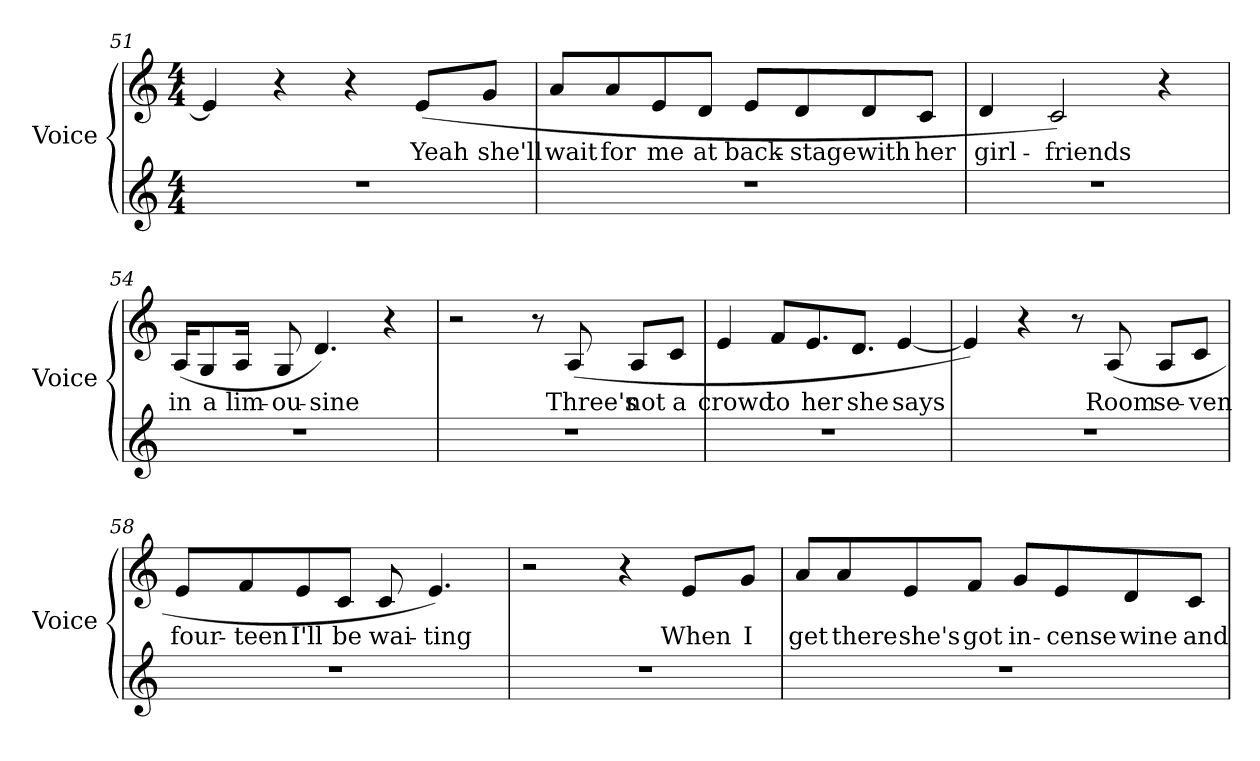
**kern	**kern	**text
*part2	*part1	*part1
*staff2	*staff1	*staff1
*I"Voice	*I"Voice	*
*I'Voice	*I'Voice	*
*clefG2	*clefG2	*
*k[]	*k[]	*
*a:	*a:	*
*M4/4	*M4/4	*
=51	=51	=51
1r	4ei/]	.
.	4r	.
.	4r	.
!	!	!LO:LY:b:color=#000000
.	(8ei/L	Yeah
!	!	!LO:LY:b:color=#000000
.	8gi/J	she'll
!!LO:LB:g=z
=52	=52	=52
!	!	!LO:LY:b:color=#000000
1r	8ai/L	wait
!	!	!LO:LY:b:color=#000000
.	8ai/	for
!	!	!LO:LY:b:color=#000000
.	8ei/	me
!	!	!LO:LY:b:color=#000000
.	8di/J	at
!	!	!LO:LY:b:color=#000000
.	8ei/L	back-
!	!	!LO:LY:b:color=#000000
.	8di/	-stage
!	!	!LO:LY:b:color=#000000
.	8di/	with
!	!	!LO:LY:b:color=#000000
.	8ci/J	her
=53	=53	=53
!	!	!LO:LY:b:color=#000000
1r	4di/	girl-
!	!	!LO:LY:b:color=#000000
.	2ci/)	-friends
.	4r	.
=54	=54	=54
!	!	!LO:LY:b:color=#000000
1r	(16Ai/KL	in
!	!	!LO:LY:b:color=#000000
.	8Gi/	a
!	!	!LO:LY:b:color=#000000
.	16Ai/Jk	lim-
!	!	!LO:LY:b:color=#000000
.	8Gi/	-ou-
!	!	!LO:LY:b:color=#000000
.	4.di/)	-sine
.	4r	.
=55	=55	=55
1r	2r	.
.	8r	.
!	!	!LO:LY:b:color=#000000
.	(8Ai/	Three's
!	!	!LO:LY:b:color=#000000
.	8Ai/L	not
!	!	!LO:LY:b:color=#000000
.	8ci/J	a
!!LO:LB:g=z
=56	=56	=56
!	!	!LO:LY:b:color=#000000
1r	4ei/	crowd
!	!	!LO:LY:b:color=#000000
.	8fi/L	to
!	!	!LO:LY:b:color=#000000
.	8.ei/	her
!	!	!LO:LY:b:color=#000000
.	8.di/J	she
!	!	!LO:LY:b:color=#000000
.	[4ei/	says
=57	=57	=57
1r	4ei/])	.
.	4r	.
.	8r	.
!	!	!LO:LY:b:color=#000000
.	(8Ai/	Room
!	!	!LO:LY:b:color=#000000
.	8Ai/L	se-
!	!	!LO:LY:b:color=#000000
.	8ci/J	-ven
=58	=58	=58
!	!	!LO:LY:b:color=#000000
1r	8ei/L	four-
!	!	!LO:LY:b:color=#000000
.	8fi/	-teen
!	!	!LO:LY:b:color=#000000
.	8ei/	I'll
!	!	!LO:LY:b:color=#000000
.	8ci/J	be
!	!	!LO:LY:b:color=#000000
.	8ci/	wai-
!	!	!LO:LY:b:color=#000000
.	4.ei/)	-ting
=59	=59	=59
1r	2r	.
.	4r	.
!	!	!LO:LY:b:color=#000000
.	8ei/L	When
!	!	!LO:LY:b:color=#000000
.	8gi/J	I
!!LO:LB:g=z
=60	=60	=60
!	!	!LO:LY:b:color=#000000
1r	8ai/L	get
!	!	!LO:LY:b:color=#000000
.	8ai/	there
!	!	!LO:LY:b:color=#000000
.	8ei/	she's
!	!	!LO:LY:b:color=#000000
.	8fi/J	got
!	!	!LO:LY:b:color=#000000
.	8gi/L	in-
!	!	!LO:LY:b:color=#000000
.	8ei/	-cense
!	!	!LO:LY:b:color=#000000
.	8di/	wine
!	!	!LO:LY:b:color=#000000
.	8ci/J	and
=	=	=
*-	*-	*-
